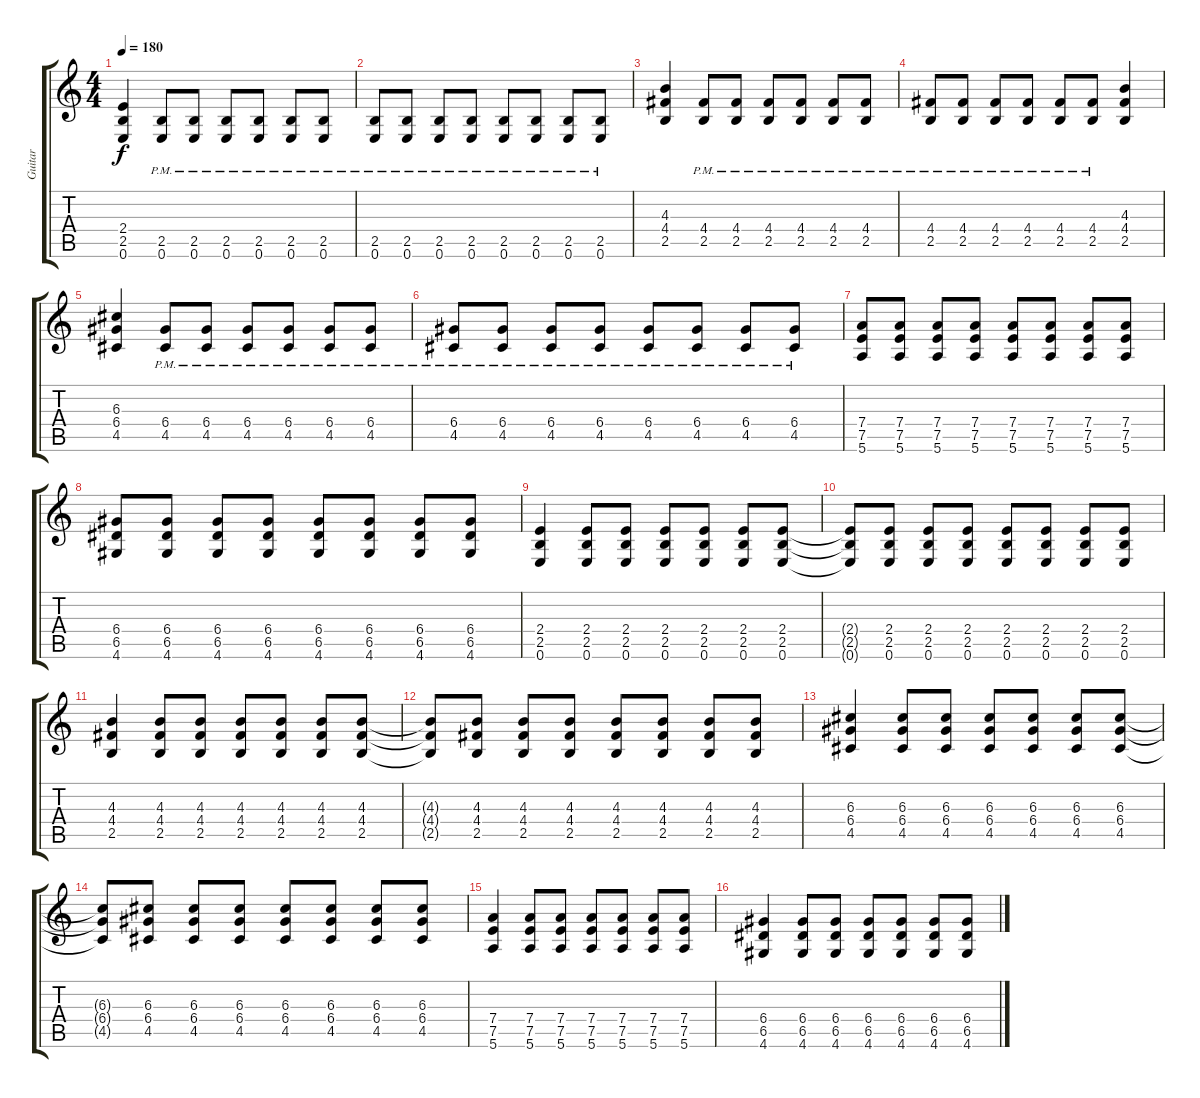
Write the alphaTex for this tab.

\track ("Guitar" "Guitar") {instrument acousticguitarsteel}
\staff {score tabs}
\tuning (E4 B3 G3 D3 A2 E2) {hide}
\ts (4 4)
\tempo 180
\clef g2
\ks c
(2.4 2.5 0.6).4{dy f} (2.5{pm} 0.6{pm}).8 (2.5{pm} 0.6{pm}).8 (2.5{pm} 0.6{pm}).8 (2.5{pm} 0.6{pm}).8 (2.5{pm} 0.6{pm}).8 (2.5{pm} 0.6{pm}).8 |
(2.5{pm} 0.6{pm}).8 (2.5{pm} 0.6{pm}).8 (2.5{pm} 0.6{pm}).8 (2.5{pm} 0.6{pm}).8 (2.5{pm} 0.6{pm}).8 (2.5{pm} 0.6{pm}).8 (2.5{pm} 0.6{pm}).8 (2.5{pm} 0.6{pm}).8 |
(4.3 4.4 2.5).4 (4.4{pm} 2.5{pm}).8 (4.4{pm} 2.5{pm}).8 (4.4{pm} 2.5{pm}).8 (4.4{pm} 2.5{pm}).8 (4.4{pm} 2.5{pm}).8 (4.4{pm} 2.5{pm}).8 |
(4.4{pm} 2.5{pm}).8 (4.4{pm} 2.5{pm}).8 (4.4{pm} 2.5{pm}).8 (4.4{pm} 2.5{pm}).8 (4.4{pm} 2.5{pm}).8 (4.4{pm} 2.5).8 (4.3 4.4 2.5).4 |
(6.3 6.4 4.5).4 (6.4{pm} 4.5{pm}).8 (6.4{pm} 4.5{pm}).8 (6.4{pm} 4.5{pm}).8 (6.4{pm} 4.5{pm}).8 (6.4{pm} 4.5{pm}).8 (6.4{pm} 4.5{pm}).8 |
(6.4{pm} 4.5{pm}).8 (6.4{pm} 4.5{pm}).8 (6.4{pm} 4.5{pm}).8 (6.4{pm} 4.5{pm}).8 (6.4{pm} 4.5{pm}).8 (6.4 4.5{pm}).8 (6.4 4.5{pm}).8 (6.4 4.5{pm}).8 |
(7.4 7.5 5.6).8 (7.4 7.5 5.6).8 (7.4 7.5 5.6).8 (7.4 7.5 5.6).8 (7.4 7.5 5.6).8 (7.4 7.5 5.6).8 (7.4 7.5 5.6).8 (7.4 7.5 5.6).8 |
(6.4 6.5 4.6).8 (6.4 6.5 4.6).8 (6.4 6.5 4.6).8 (6.4 6.5 4.6).8 (6.4 6.5 4.6).8 (6.4 6.5 4.6).8 (6.4 6.5 4.6).8 (6.4 6.5 4.6).8 |
(2.4 2.5 0.6).4 (2.4 2.5 0.6).8 (2.4 2.5 0.6).8 (2.4 2.5 0.6).8 (2.4 2.5 0.6).8 (2.4 2.5 0.6).8 (2.4 2.5 0.6).8 |
(2.4{t} 2.5{t} 0.6{t}).8 (2.4 2.5 0.6).8 (2.4 2.5 0.6).8 (2.4 2.5 0.6).8 (2.4 2.5 0.6).8 (2.4 2.5 0.6).8 (2.4 2.5 0.6).8 (2.4 2.5 0.6).8 |
(4.3 4.4 2.5).4 (4.3 4.4 2.5).8 (4.3 4.4 2.5).8 (4.3 4.4 2.5).8 (4.3 4.4 2.5).8 (4.3 4.4 2.5).8 (4.3 4.4 2.5).8 |
(4.3{t} 4.4{t} 2.5{t}).8 (4.3 4.4 2.5).8 (4.3 4.4 2.5).8 (4.3 4.4 2.5).8 (4.3 4.4 2.5).8 (4.3 4.4 2.5).8 (4.3 4.4 2.5).8 (4.3 4.4 2.5).8 |
(6.3 6.4 4.5).4 (6.3 6.4 4.5).8 (6.3 6.4 4.5).8 (6.3 6.4 4.5).8 (6.3 6.4 4.5).8 (6.3 6.4 4.5).8 (6.3 6.4 4.5).8 |
(6.3{t} 6.4{t} 4.5{t}).8 (6.3 6.4 4.5).8 (6.3 6.4 4.5).8 (6.3 6.4 4.5).8 (6.3 6.4 4.5).8 (6.3 6.4 4.5).8 (6.3 6.4 4.5).8 (6.3 6.4 4.5).8 |
(7.4 7.5 5.6).4 (7.4 7.5 5.6).8 (7.4 7.5 5.6).8 (7.4 7.5 5.6).8 (7.4 7.5 5.6).8 (7.4 7.5 5.6).8 (7.4 7.5 5.6).8 |
(6.4 6.5 4.6).4 (6.4 6.5 4.6).8 (6.4 6.5 4.6).8 (6.4 6.5 4.6).8 (6.4 6.5 4.6).8 (6.4 6.5 4.6).8 (6.4 6.5 4.6).8
